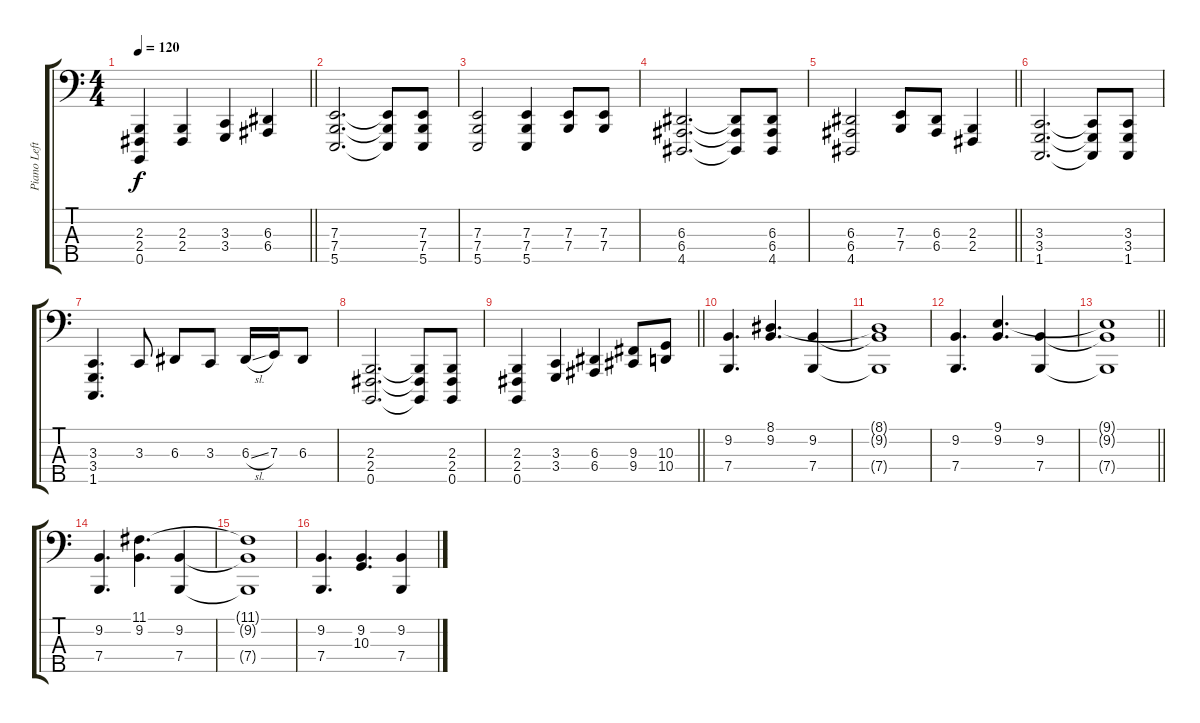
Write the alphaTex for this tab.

\track ("Piano Left Standard" "Piano Left") {instrument acousticgrandpiano}
\staff {score tabs}
\tuning (G2 D2 A1 E1 B0) {hide}
\ts (4 4)
\tempo 120
\clef f4
\barLineRight lightlight
\ks c
(2.3{t} 2.4{t} 0.5{t}).4{dy f} (2.3 2.4).4 (3.3 3.4).4 (6.3 6.4).4 |
(7.3 7.4 5.5).2{d} (7.3{t} 7.4{t} 5.5{t}).8 (7.3 7.4 5.5).8 |
(7.3 7.4 5.5).2 (7.3 7.4 5.5).4 (7.3 7.4).8 (7.3 7.4).8 |
(6.3 6.4 4.5).2{d} (6.3{t} 6.4{t} 4.5{t}).8 (6.3 6.4 4.5).8 |
\barLineRight lightlight
(6.3 6.4 4.5).2 (7.3 7.4).8 (6.3 6.4).8 (2.3 2.4).4 |
(3.3 3.4 1.5).2{d} (3.3{t} 3.4{t} 1.5{t}).8 (3.3 3.4 1.5).8 |
(3.3 3.4 1.5).4{d} 3.3.8 6.3.8 3.3.8 6.3{sl}.16 7.3.16 6.3.8 |
(2.3 2.4 0.5).2{d} (2.3{t} 2.4{t} 0.5{t}).8 (2.3 2.4 0.5).8 |
\barLineRight lightlight
(2.3 2.4 0.5).4 (3.3 3.4).4 (6.3 6.4).4 (9.3 9.4).8 (10.3 10.4).8 |
\section ("" "")
(9.2 7.4).4{d} (8.1 9.2).4{d} (9.2 7.4).4 |
(8.1{t} 9.2{t} 7.4{t}).1 |
(9.2 7.4).4{d} (9.1 9.2).4{d} (9.2 7.4).4 |
\barLineRight lightlight
(9.1{t} 9.2{t} 7.4{t}).1 |
(9.2 7.4).4{d} (11.1 9.2).4{d} (9.2 7.4).4 |
(11.1{t} 9.2{t} 7.4{t}).1 |
(9.2 7.4).4{d} (9.2 10.3).4{d} (9.2 7.4).4
